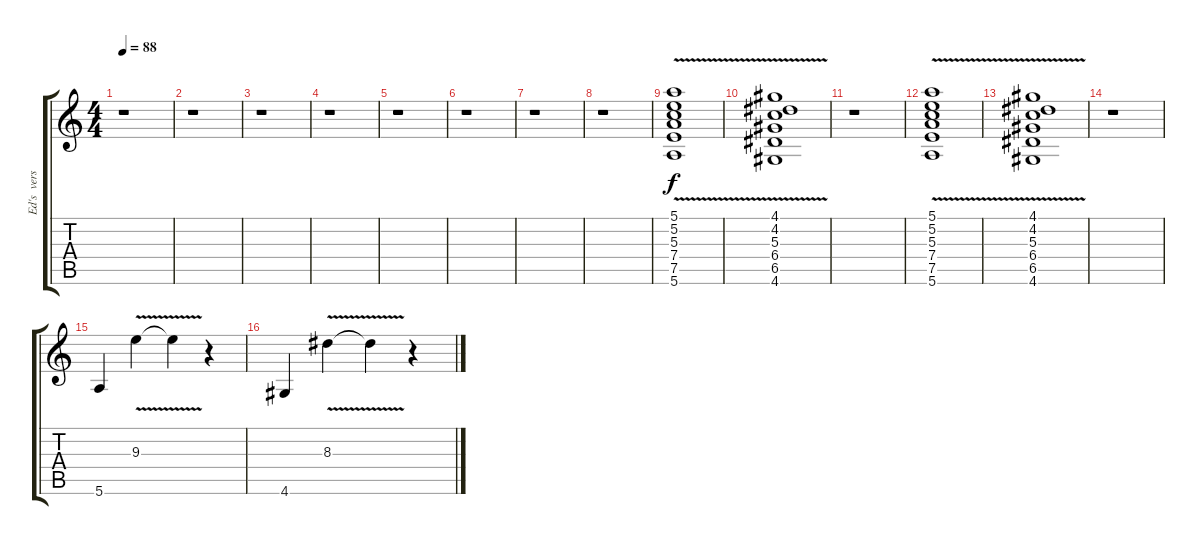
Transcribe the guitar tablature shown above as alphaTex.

\track ("Ed's  versos" "Ed's  vers") {instrument electricguitarclean}
\staff {score tabs}
\tuning (E4 B3 G3 D3 A2 E2) {hide}
\ts (4 4)
\tempo 88
\clef g2
\ks c
r.1{dy f} |
r.1 |
r.1 |
r.1 |
r.1 |
r.1 |
r.1 |
r.1 |
(5.1{v} 5.2{v} 5.3{v} 7.4{v} 7.5{v} 5.6{v}).1 |
(4.1{v} 4.2{v} 5.3{v} 6.4{v} 6.5{v} 4.6{v}).1 |
r.1 |
(5.1{v} 5.2{v} 5.3{v} 7.4{v} 7.5{v} 5.6{v}).1 |
(4.1{v} 4.2{v} 5.3{v} 6.4{v} 6.5{v} 4.6{v}).1 |
r.1 |
5.6.4 9.3{v}.4 9.3{t}.4 r.4 |
4.6.4 8.3{v}.4 8.3{t}.4 r.4
